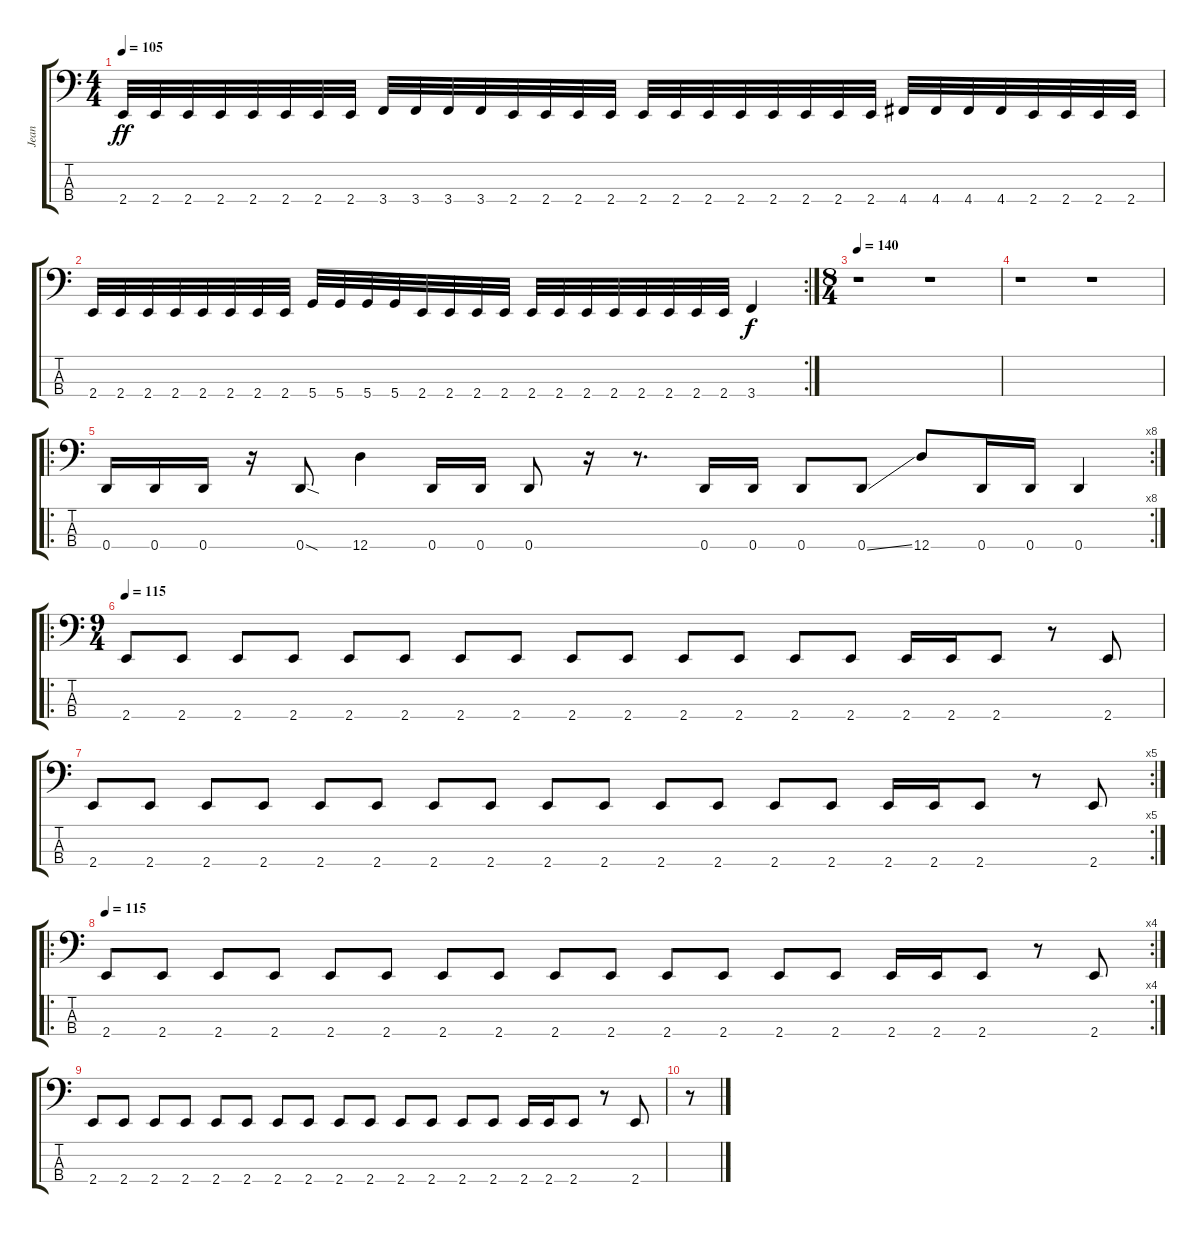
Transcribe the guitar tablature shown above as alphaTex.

\track ("Jean" "Jean") {instrument electricbasspick}
\staff {score tabs}
\tuning (F2 C2 G1 D1) {hide}
\ts (4 4)
\tempo 105
\clef f4
\ks c
2.4.32{dy ff} 2.4.32 2.4.32 2.4.32 2.4.32 2.4.32 2.4.32 2.4.32 3.4.32 3.4.32 3.4.32 3.4.32 2.4.32 2.4.32 2.4.32 2.4.32 2.4.32 2.4.32 2.4.32 2.4.32 2.4.32 2.4.32 2.4.32 2.4.32 4.4.32 4.4.32 4.4.32 4.4.32 2.4.32 2.4.32 2.4.32 2.4.32 |
\rc 2
2.4.32 2.4.32 2.4.32 2.4.32 2.4.32 2.4.32 2.4.32 2.4.32 5.4.32 5.4.32 5.4.32 5.4.32 2.4.32 2.4.32 2.4.32 2.4.32 2.4.32 2.4.32 2.4.32 2.4.32 2.4.32 2.4.32 2.4.32 2.4.32 3.4.4{dy f} |
\ts (8 4)
\tempo 140
r.1 r.1 |
r.1 r.1 |
\ro
\rc 8
0.4.16 0.4.16 0.4.16 r.16 0.4{sod}.8 12.4.4 0.4.16 0.4.16 0.4.8 r.16 r.8{d} 0.4.16 0.4.16 0.4.8 0.4{ss}.8 12.4.8 0.4.16 0.4.16 0.4.4 |
\ro
\ts (9 4)
\tempo 110
\tempo 115
2.4.8 2.4.8 2.4.8 2.4.8 2.4.8 2.4.8 2.4.8 2.4.8 2.4.8 2.4.8 2.4.8 2.4.8 2.4.8 2.4.8 2.4.16 2.4.16 2.4.8 r.8 2.4.8 |
\rc 5
2.4.8 2.4.8 2.4.8 2.4.8 2.4.8 2.4.8 2.4.8 2.4.8 2.4.8 2.4.8 2.4.8 2.4.8 2.4.8 2.4.8 2.4.16 2.4.16 2.4.8 r.8 2.4.8 |
\ro
\rc 4
\tempo 115
2.4.8 2.4.8 2.4.8 2.4.8 2.4.8 2.4.8 2.4.8 2.4.8 2.4.8 2.4.8 2.4.8 2.4.8 2.4.8 2.4.8 2.4.16 2.4.16 2.4.8 r.8 2.4.8 |
2.4.8 2.4.8 2.4.8 2.4.8 2.4.8 2.4.8 2.4.8 2.4.8 2.4.8 2.4.8 2.4.8 2.4.8 2.4.8 2.4.8 2.4.16 2.4.16 2.4.8 r.8 2.4.8 |
r.8
